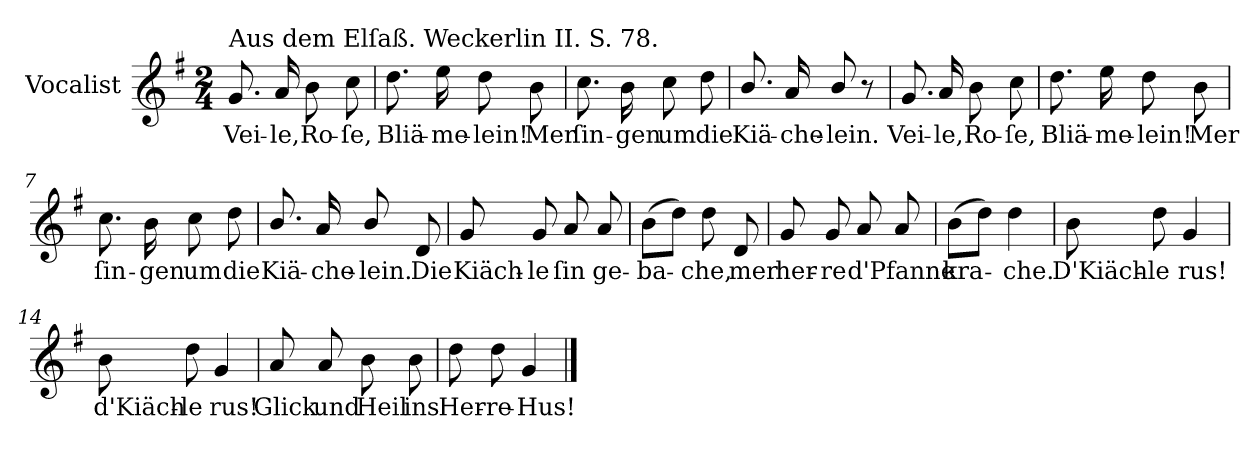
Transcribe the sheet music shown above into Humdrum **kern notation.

**kern	**text
*part1	*part1
*staff1	*staff1
*I"Vocalist	*
*k[f#]	*
*G:	*
*M2/4	*
=1	=1
!LO:TX:a:t=Aus dem Elſaß. Weckerlin II. S. 78.	!
8.g	Vei-
16a	-le,
8b	Ro-
8cc	-ſe,
=2	=2
8.dd	Bliä-
16ee	-me-
8dd	-lein!
8b	Mer
=3	=3
8.cc	ſin-
16b	-gen
8cc	um
8dd	die
=4	=4
8.b/	Kiä-
16a	-che-
8b/	-lein.
8r	.
=5	=5
8.g	Vei-
16a	-le,
8b	Ro-
8cc	-ſe,
=6	=6
8.dd	Bliä-
16ee	-me-
8dd	-lein!
8b	Mer
=7	=7
8.cc	ſin-
16b	-gen
8cc	um
8dd	die
=8	=8
8.b/	Kiä-
16a	-che-
8b/	-lein.
8d	Die
=9	=9
8g	Kiäch-
8g	-le
8a	ſin
8a	ge-
=10	=10
(8bL	-ba-
8ddJ)	.
8dd	-che,
8d	mer
=11	=11
8g	her-
8g	-re
8a	d'Pfanne
8a	.
=12	=12
(8bL	kra-
8ddJ)	.
4dd	-che.
=13	=13
8b	D'Kiäch-
8dd	-le
4g	rus!
=14	=14
8b	d'Kiäch-
8dd	-le
4g	rus!
=15	=15
8a	Glick
8a	und
8b	Heil
8b	ins
=16	=16
8dd	Her-
8dd	-re-
4g	-Hus!
==	==
*-	*-
